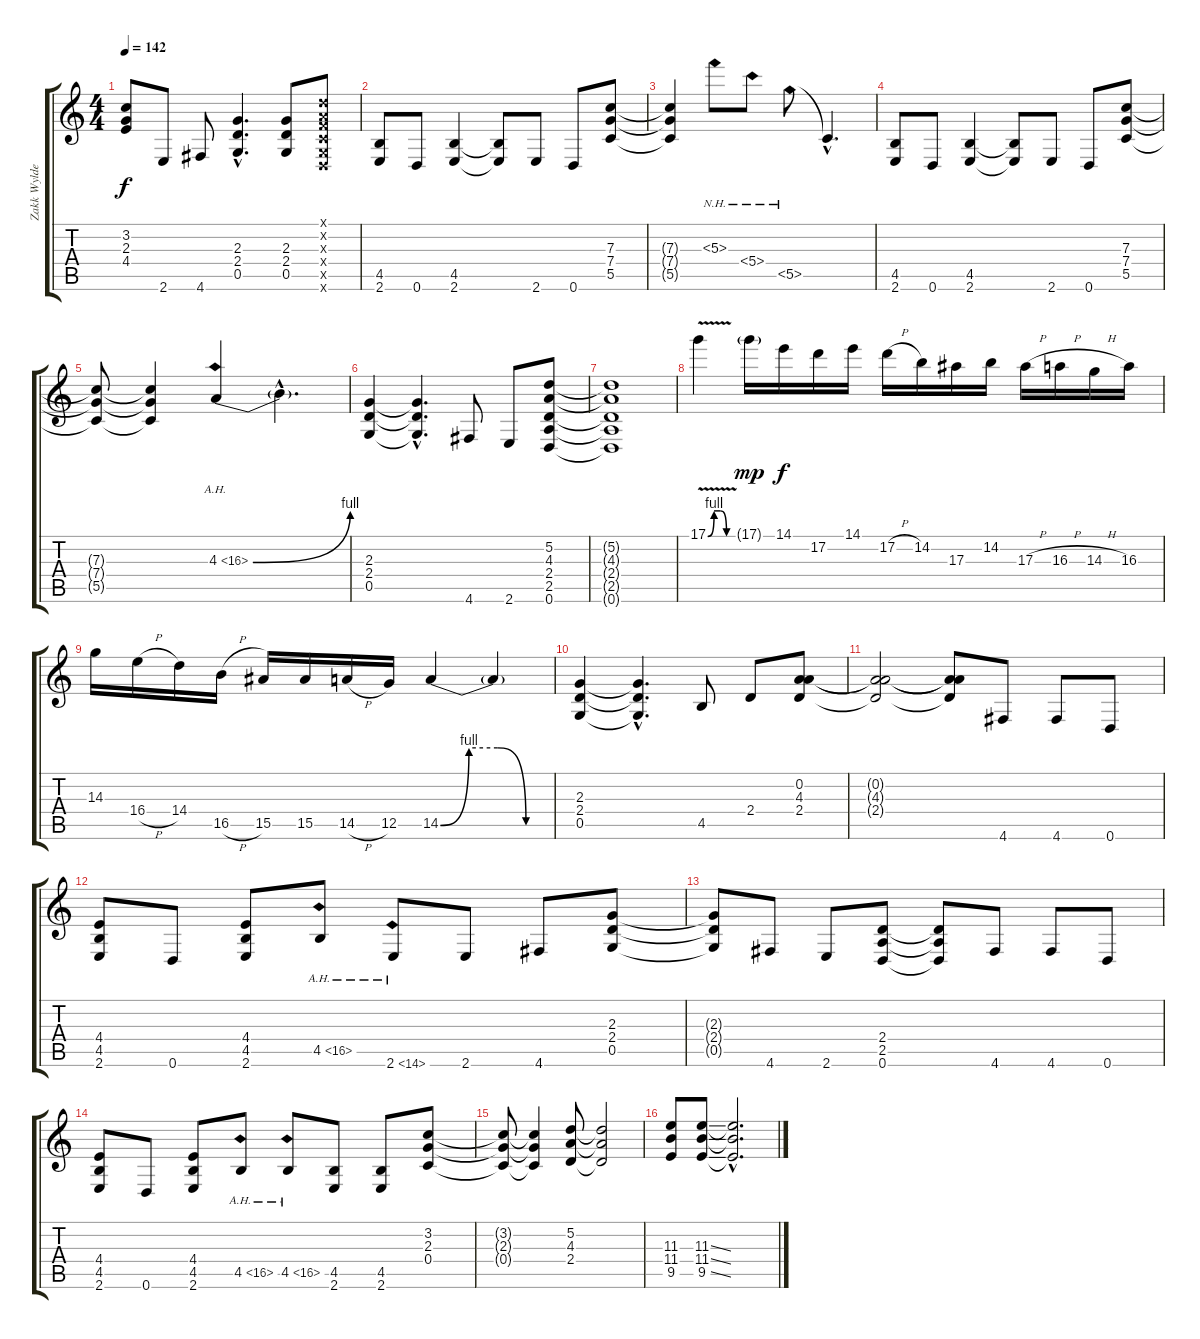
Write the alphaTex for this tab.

\track ("Zakk Wylde" "Zakk Wylde") {instrument distortionguitar}
\staff {score tabs}
\tuning (D4 A3 F3 C3 G2 D2) {hide}
\ts (4 4)
\tempo 142
\clef g2
\ks c
(3.2 2.3 4.4).8{dy f} 2.6.8 4.6.8 (2.3{hac} 2.4{hac} 0.5{hac}).4{d} (2.3 2.4 0.5).8 (0.1{x} 0.2{x} 0.3{x} 0.4{x} 0.5{x} 0.6{x}).8 |
(4.5 2.6).8 0.6.8 (4.5 2.6).4 (4.5{t} 2.6{t}).8 2.6.8 0.6.8 (7.3 7.4 5.5).8 |
(7.3{t} 7.4{t} 5.5{t}).4 5.3{nh}.8 5.4{nh}.8 5.5{nh}.8 5.5{hac t}.4{d} |
(4.5 2.6).8 0.6.8 (4.5 2.6).4 (4.5{t} 2.6{t}).8 2.6.8 0.6.8 (7.3 7.4 5.5).8 |
(7.3{t} 7.4{t} 5.5{t}).8 (7.3{t} 7.4{t} 5.5{t}).4 4.3{be (bend 0 0 60 4) ah 12}.4 4.3{hac t}.4{d} |
(2.3 2.4 0.5).4 (2.3{hac t} 2.4{hac t} 0.5{hac t}).4{d} 4.6.8 2.6.8 (5.2 4.3 2.4 2.5 0.6).8 |
(5.2{t} 4.3{t} 2.4{t} 2.5{t} 0.6{t}).1 |
17.1{be (custom 0 0 15 4 30 4 45 0 60 0) v}.4 17.1{g}.16{dy mp} 14.1.16{dy f} 17.2.16 14.1.16 17.2{h}.16 14.2.16 17.3.16 14.2.16 17.3{h}.16 16.3{h}.16 14.3{h}.16 16.3.16 |
14.3.16 16.4{h}.16 14.4.16 16.5{h}.16 15.5.16 15.5.16 14.5{h}.16 12.5.16 14.5{be (custom 0 0 15 4 30 4 45 0 60 0)}.4 14.5{t}.4 |
(2.3 2.4 0.5).4 (2.3{hac t} 2.4{hac t} 0.5{hac t}).4{d} 4.5.8 2.4.8 (0.2 4.3 2.4).8 |
(0.2{t} 4.3{t} 2.4{t}).2 (0.2{t} 4.3{t} 2.4{t}).8 4.6.8 4.6.8 0.6.8 |
(4.4 4.5 2.6).8 0.6.8 (4.4 4.5 2.6).8 4.5{ah 12}.8 2.6{ah 12}.8 2.6.8 4.6.8 (2.3 2.4 0.5).8 |
(2.3{t} 2.4{t} 0.5{t}).8 4.6.8 2.6.8 (2.4 2.5 0.6).8 (2.4{t} 2.5{t} 0.6{t}).8 4.6.8 4.6.8 0.6.8 |
(4.4 4.5 2.6).8 0.6.8 (4.4 4.5 2.6).8 4.5{ah 12}.8 4.5{ah 12}.8 (4.5 2.6).8 (4.5 2.6).8 (3.2 2.3 0.4).8 |
(3.2{t} 2.3{t} 0.4{t}).8 (3.2{t} 2.3{t} 0.4{t}).4 (5.2 4.3 2.4).8 (5.2{t} 4.3{t} 2.4{t}).2 |
(11.3 11.4 9.5).8 (11.3{ss} 11.4{ss} 9.5{ss}).8 (11.3{hac t} 11.4{hac t} 9.5{hac t}).2{d}
